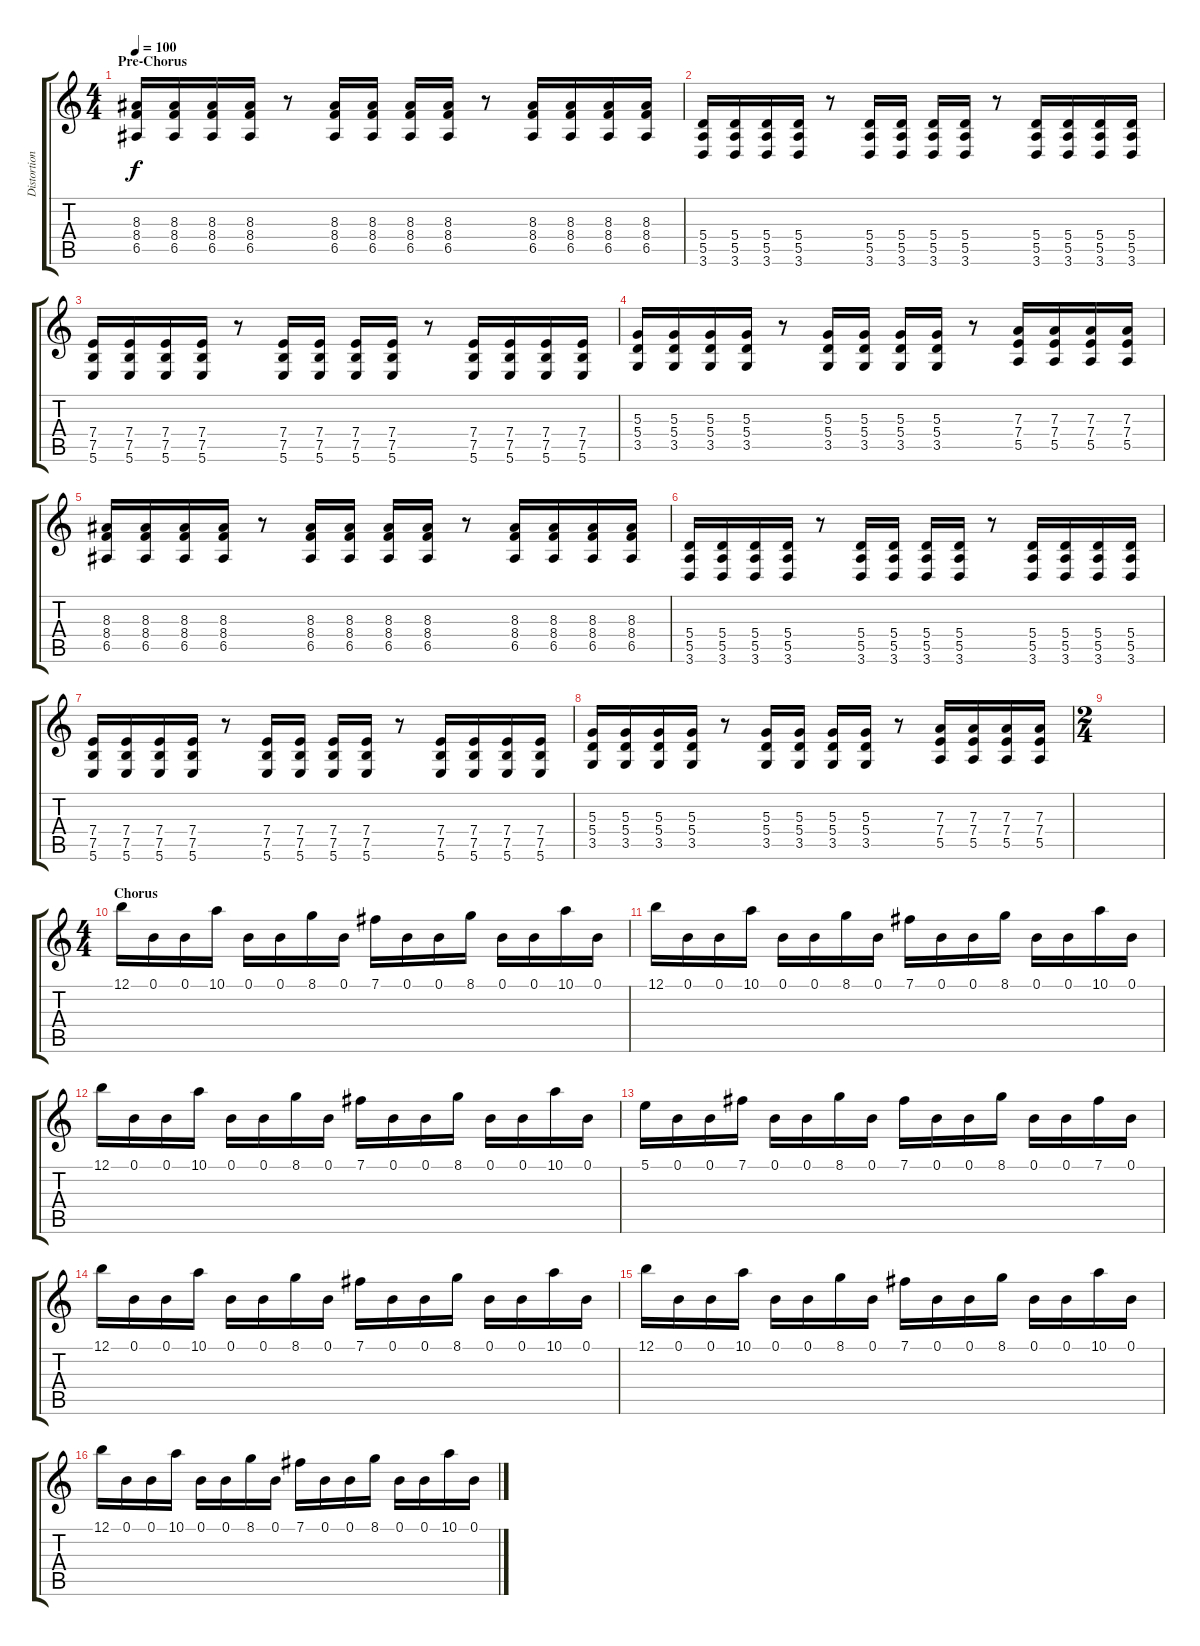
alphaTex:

\track ("Distortion Guitar 1" "Distortion") {instrument distortionguitar}
\staff {score tabs}
\tuning (B3 G3 D3 A2 E2 B1) {hide}
\ts (4 4)
\section ("" "Pre-Chorus")
\tempo 100
\clef g2
\ks c
(8.3 8.4 6.5).16{dy f} (8.3 8.4 6.5).16 (8.3 8.4 6.5).16 (8.3 8.4 6.5).16 r.8 (8.3 8.4 6.5).16 (8.3 8.4 6.5).16 (8.3 8.4 6.5).16 (8.3 8.4 6.5).16 r.8 (8.3 8.4 6.5).16 (8.3 8.4 6.5).16 (8.3 8.4 6.5).16 (8.3 8.4 6.5).16 |
(5.4 5.5 3.6).16 (5.4 5.5 3.6).16 (5.4 5.5 3.6).16 (5.4 5.5 3.6).16 r.8 (5.4 5.5 3.6).16 (5.4 5.5 3.6).16 (5.4 5.5 3.6).16 (5.4 5.5 3.6).16 r.8 (5.4 5.5 3.6).16 (5.4 5.5 3.6).16 (5.4 5.5 3.6).16 (5.4 5.5 3.6).16 |
(7.4 7.5 5.6).16 (7.4 7.5 5.6).16 (7.4 7.5 5.6).16 (7.4 7.5 5.6).16 r.8 (7.4 7.5 5.6).16 (7.4 7.5 5.6).16 (7.4 7.5 5.6).16 (7.4 7.5 5.6).16 r.8 (7.4 7.5 5.6).16 (7.4 7.5 5.6).16 (7.4 7.5 5.6).16 (7.4 7.5 5.6).16 |
(5.3 5.4 3.5).16 (5.3 5.4 3.5).16 (5.3 5.4 3.5).16 (5.3 5.4 3.5).16 r.8 (5.3 5.4 3.5).16 (5.3 5.4 3.5).16 (5.3 5.4 3.5).16 (5.3 5.4 3.5).16 r.8 (7.3 7.4 5.5).16 (7.3 7.4 5.5).16 (7.3 7.4 5.5).16 (7.3 7.4 5.5).16 |
(8.3 8.4 6.5).16 (8.3 8.4 6.5).16 (8.3 8.4 6.5).16 (8.3 8.4 6.5).16 r.8 (8.3 8.4 6.5).16 (8.3 8.4 6.5).16 (8.3 8.4 6.5).16 (8.3 8.4 6.5).16 r.8 (8.3 8.4 6.5).16 (8.3 8.4 6.5).16 (8.3 8.4 6.5).16 (8.3 8.4 6.5).16 |
(5.4 5.5 3.6).16 (5.4 5.5 3.6).16 (5.4 5.5 3.6).16 (5.4 5.5 3.6).16 r.8 (5.4 5.5 3.6).16 (5.4 5.5 3.6).16 (5.4 5.5 3.6).16 (5.4 5.5 3.6).16 r.8 (5.4 5.5 3.6).16 (5.4 5.5 3.6).16 (5.4 5.5 3.6).16 (5.4 5.5 3.6).16 |
(7.4 7.5 5.6).16 (7.4 7.5 5.6).16 (7.4 7.5 5.6).16 (7.4 7.5 5.6).16 r.8 (7.4 7.5 5.6).16 (7.4 7.5 5.6).16 (7.4 7.5 5.6).16 (7.4 7.5 5.6).16 r.8 (7.4 7.5 5.6).16 (7.4 7.5 5.6).16 (7.4 7.5 5.6).16 (7.4 7.5 5.6).16 |
(5.3 5.4 3.5).16 (5.3 5.4 3.5).16 (5.3 5.4 3.5).16 (5.3 5.4 3.5).16 r.8 (5.3 5.4 3.5).16 (5.3 5.4 3.5).16 (5.3 5.4 3.5).16 (5.3 5.4 3.5).16 r.8 (7.3 7.4 5.5).16 (7.3 7.4 5.5).16 (7.3 7.4 5.5).16 (7.3 7.4 5.5).16 |
\ts (2 4)
|
\ts (4 4)
\section ("" "Chorus")
12.1.16 0.1.16 0.1.16 10.1.16 0.1.16 0.1.16 8.1.16 0.1.16 7.1.16 0.1.16 0.1.16 8.1.16 0.1.16 0.1.16 10.1.16 0.1.16 |
12.1.16 0.1.16 0.1.16 10.1.16 0.1.16 0.1.16 8.1.16 0.1.16 7.1.16 0.1.16 0.1.16 8.1.16 0.1.16 0.1.16 10.1.16 0.1.16 |
12.1.16 0.1.16 0.1.16 10.1.16 0.1.16 0.1.16 8.1.16 0.1.16 7.1.16 0.1.16 0.1.16 8.1.16 0.1.16 0.1.16 10.1.16 0.1.16 |
5.1.16 0.1.16 0.1.16 7.1.16 0.1.16 0.1.16 8.1.16 0.1.16 7.1.16 0.1.16 0.1.16 8.1.16 0.1.16 0.1.16 7.1.16 0.1.16 |
12.1.16 0.1.16 0.1.16 10.1.16 0.1.16 0.1.16 8.1.16 0.1.16 7.1.16 0.1.16 0.1.16 8.1.16 0.1.16 0.1.16 10.1.16 0.1.16 |
12.1.16 0.1.16 0.1.16 10.1.16 0.1.16 0.1.16 8.1.16 0.1.16 7.1.16 0.1.16 0.1.16 8.1.16 0.1.16 0.1.16 10.1.16 0.1.16 |
12.1.16 0.1.16 0.1.16 10.1.16 0.1.16 0.1.16 8.1.16 0.1.16 7.1.16 0.1.16 0.1.16 8.1.16 0.1.16 0.1.16 10.1.16 0.1.16
